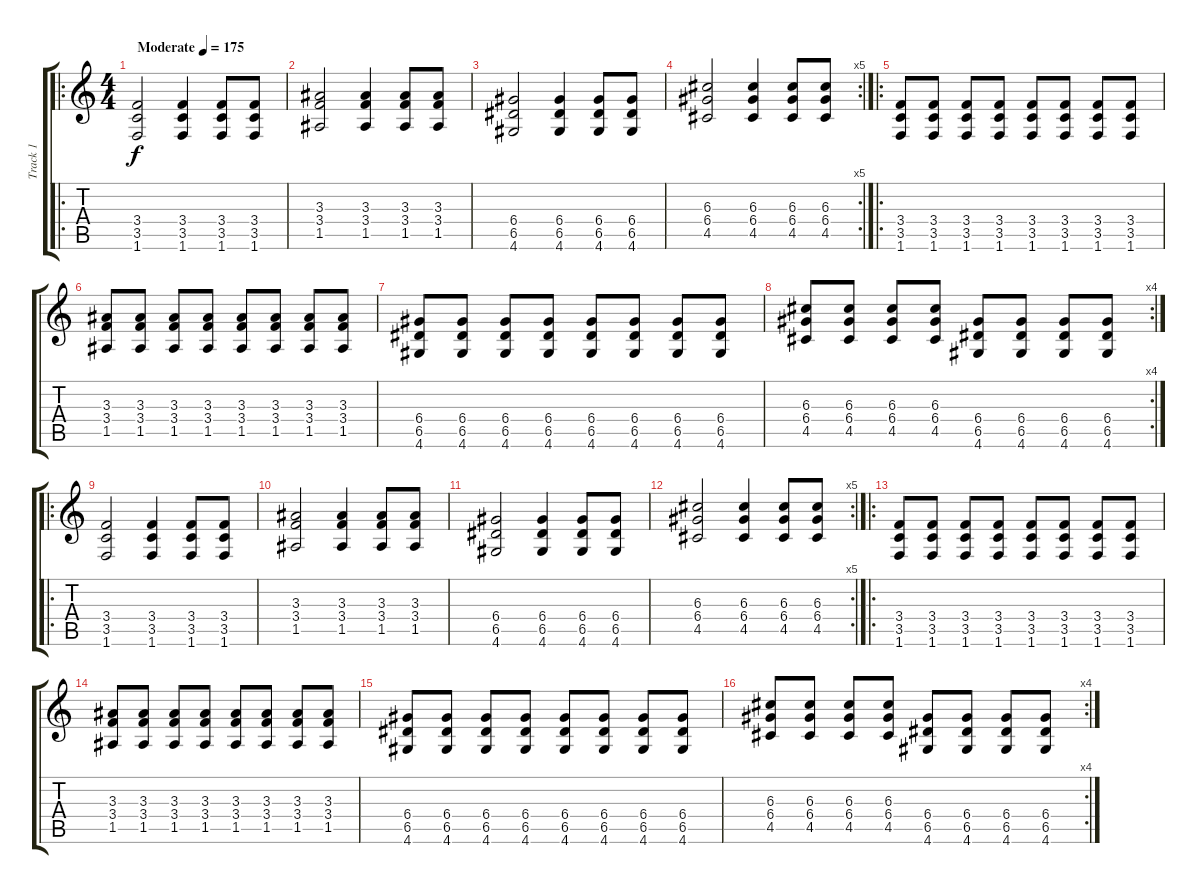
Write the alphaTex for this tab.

\track ("Track 1" "Track 1") {instrument overdrivenguitar}
\staff {score tabs}
\tuning (E4 B3 G3 D3 A2 E2) {hide}
\ro
\ts (4 4)
\tempo (175 "Moderate")
\clef g2
\ks c
(3.4 3.5 1.6).2{dy f instrument overdrivenguitar} (3.4 3.5 1.6).4 (3.4 3.5 1.6).8 (3.4 3.5 1.6).8 |
(3.3 3.4 1.5).2 (3.3 3.4 1.5).4 (3.3 3.4 1.5).8 (3.3 3.4 1.5).8 |
(6.4 6.5 4.6).2 (6.4 6.5 4.6).4 (6.4 6.5 4.6).8 (6.4 6.5 4.6).8 |
\rc 5
(6.3 6.4 4.5).2 (6.3 6.4 4.5).4 (6.3 6.4 4.5).8 (6.3 6.4 4.5).8 |
\ro
(3.4 3.5 1.6).8 (3.4 3.5 1.6).8 (3.4 3.5 1.6).8 (3.4 3.5 1.6).8 (3.4 3.5 1.6).8 (3.4 3.5 1.6).8 (3.4 3.5 1.6).8 (3.4 3.5 1.6).8 |
(3.3 3.4 1.5).8 (3.3 3.4 1.5).8 (3.3 3.4 1.5).8 (3.3 3.4 1.5).8 (3.3 3.4 1.5).8 (3.3 3.4 1.5).8 (3.3 3.4 1.5).8 (3.3 3.4 1.5).8 |
(6.4 6.5 4.6).8 (6.4 6.5 4.6).8 (6.4 6.5 4.6).8 (6.4 6.5 4.6).8 (6.4 6.5 4.6).8 (6.4 6.5 4.6).8 (6.4 6.5 4.6).8 (6.4 6.5 4.6).8 |
\rc 4
(6.3 6.4 4.5).8 (6.3 6.4 4.5).8 (6.3 6.4 4.5).8 (6.3 6.4 4.5).8 (6.4 6.5 4.6).8 (6.4 6.5 4.6).8 (6.4 6.5 4.6).8 (6.4 6.5 4.6).8 |
\ro
(3.4 3.5 1.6).2 (3.4 3.5 1.6).4 (3.4 3.5 1.6).8 (3.4 3.5 1.6).8 |
(3.3 3.4 1.5).2 (3.3 3.4 1.5).4 (3.3 3.4 1.5).8 (3.3 3.4 1.5).8 |
(6.4 6.5 4.6).2 (6.4 6.5 4.6).4 (6.4 6.5 4.6).8 (6.4 6.5 4.6).8 |
\rc 5
(6.3 6.4 4.5).2 (6.3 6.4 4.5).4 (6.3 6.4 4.5).8 (6.3 6.4 4.5).8 |
\ro
(3.4 3.5 1.6).8 (3.4 3.5 1.6).8 (3.4 3.5 1.6).8 (3.4 3.5 1.6).8 (3.4 3.5 1.6).8 (3.4 3.5 1.6).8 (3.4 3.5 1.6).8 (3.4 3.5 1.6).8 |
(3.3 3.4 1.5).8 (3.3 3.4 1.5).8 (3.3 3.4 1.5).8 (3.3 3.4 1.5).8 (3.3 3.4 1.5).8 (3.3 3.4 1.5).8 (3.3 3.4 1.5).8 (3.3 3.4 1.5).8 |
(6.4 6.5 4.6).8 (6.4 6.5 4.6).8 (6.4 6.5 4.6).8 (6.4 6.5 4.6).8 (6.4 6.5 4.6).8 (6.4 6.5 4.6).8 (6.4 6.5 4.6).8 (6.4 6.5 4.6).8 |
\rc 4
(6.3 6.4 4.5).8 (6.3 6.4 4.5).8 (6.3 6.4 4.5).8 (6.3 6.4 4.5).8 (6.4 6.5 4.6).8 (6.4 6.5 4.6).8 (6.4 6.5 4.6).8 (6.4 6.5 4.6).8
